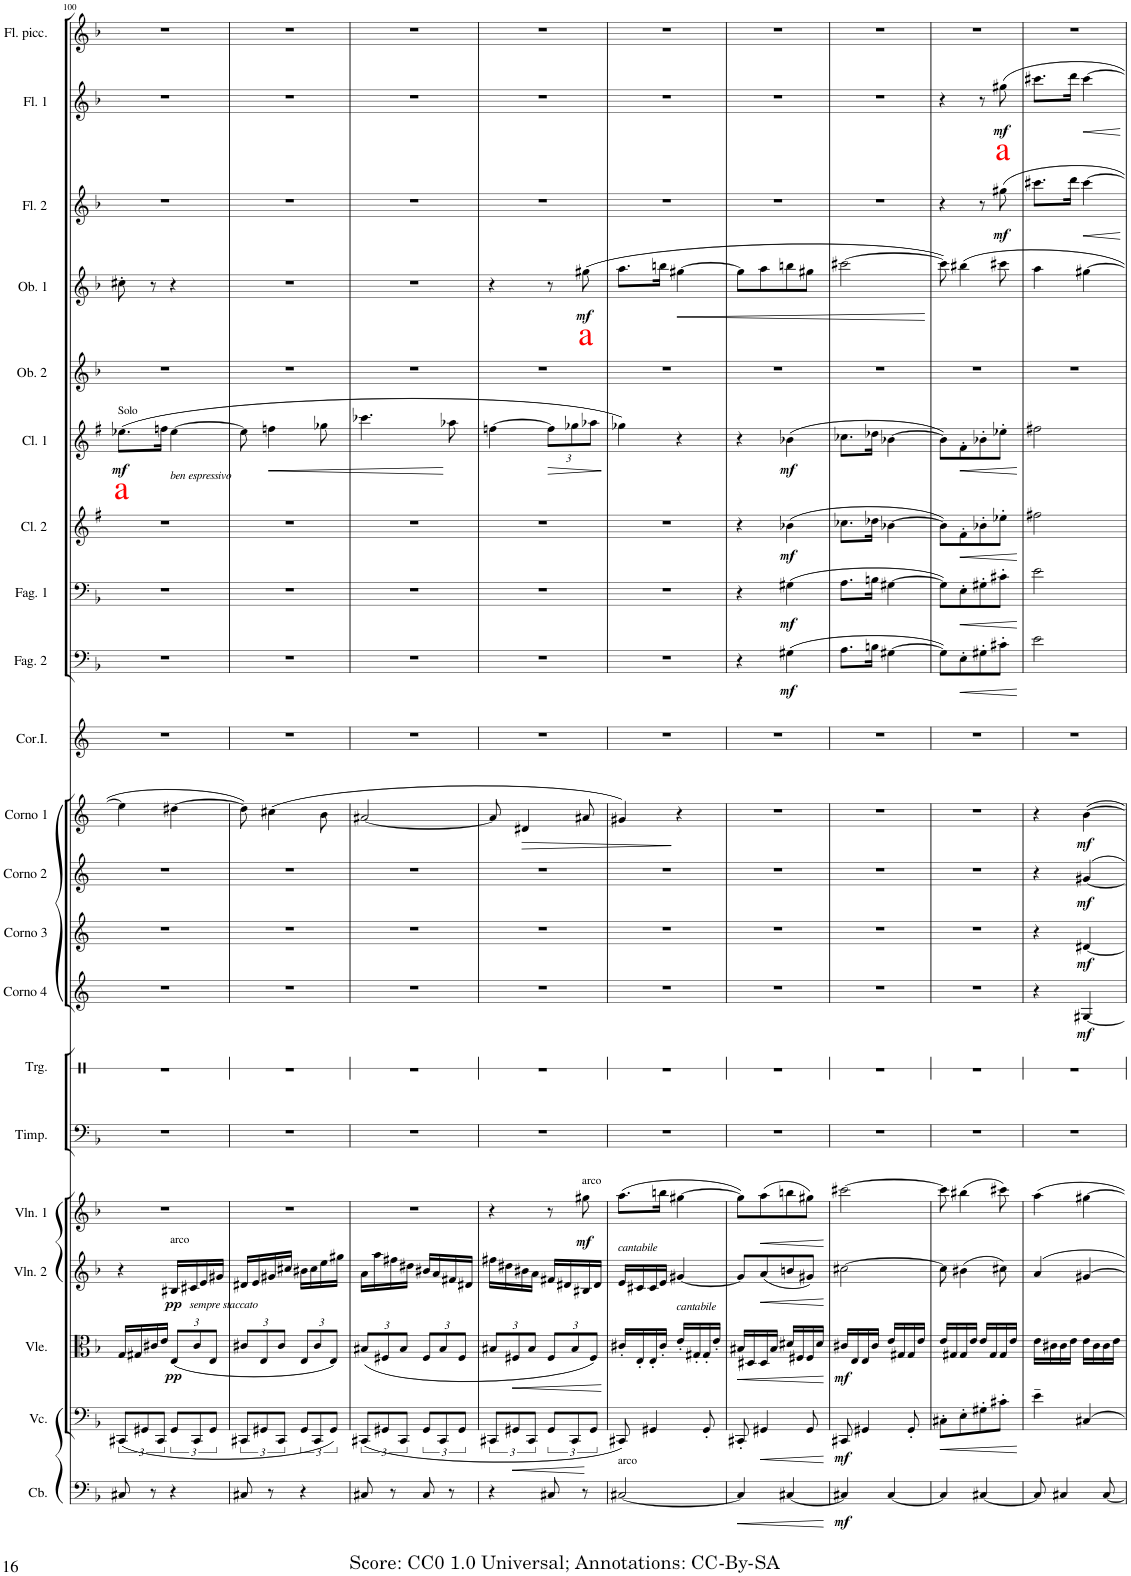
**kern	**dynam	**kern	**dynam	**kern	**dynam	**kern	**dynam	**kern	**dynam	**kern	**kern	**kern	**dynam	**kern	**dynam	**kern	**dynam	**kern	**dynam	**kern	**kern	**dynam	**kern	**dynam	**kern	**dynam	**kern	**text	**dynam	**kern	**kern	**text	**dynam	**kern	**dynam	**kern	**text	**dynam	**kern
*part21	*part21	*part20	*part20	*part19	*part19	*part18	*part18	*part17	*part17	*part16	*part15	*part14	*part14	*part13	*part13	*part12	*part12	*part11	*part11	*part10	*part9	*part9	*part8	*part8	*part7	*part7	*part6	*part6	*part6	*part5	*part4	*part4	*part4	*part3	*part3	*part2	*part2	*part2	*part1
*staff21	*staff21	*staff20	*staff20	*staff19	*staff19	*staff18	*staff18	*staff17	*staff17	*staff16	*staff15	*staff14	*staff14	*staff13	*staff13	*staff12	*staff12	*staff11	*staff11	*staff10	*staff9	*staff9	*staff8	*staff8	*staff7	*staff7	*staff6	*staff6	*staff6	*staff5	*staff4	*staff4	*staff4	*staff3	*staff3	*staff2	*staff2	*staff2	*staff1
*I"Contrabassi	*	*I"Violoncelli	*	*I"Viole	*	*I"Violini 2	*	*I"Violini  1	*	*I"Timpani	*I"Triangolo	*I"Corno in F 4	*	*I"Corno in F 3	*	*I"Corno in F 2	*	*I"Corno in F 1	*	*I"Corno Inglese	*I"Fagotto 2	*	*I"Fagotto 1	*	*I"Bb Clarinetto 2	*	*I"Bb Clarinetto 1	*	*	*I"Oboe 2	*I"Oboe 1	*	*	*I"Flauto 2	*	*I"Flauto 1	*	*	*I"Flauto Piccolo
*I'Cb.	*	*I'Vc.	*	*I'Vle.	*	*I'Vln. 2	*	*I'Vln. 1	*	*I'Timp.	*I'Trg.	*I'Corno 4	*	*I'Corno 3	*	*I'Corno 2	*	*I'Corno 1	*	*I'Cor.I.	*I'Fag. 2	*	*I'Fag. 1	*	*I'Cl. 2	*	*I'Cl. 1	*	*	*I'Ob. 2	*I'Ob. 1	*	*	*I'Fl. 2	*	*I'Fl. 1	*	*	*I'Fl. picc.
!!LO:PB:g=z
*clefF4	*	*clefF4	*	*clefC3	*	*clefG2	*	*clefG2	*	*clefF4	*clefX	*clefG2	*	*clefG2	*	*clefG2	*	*clefG2	*	*clefG2	*clefF4	*	*clefF4	*	*clefG2	*	*clefG2	*	*	*clefG2	*clefG2	*	*	*clefG2	*	*clefG2	*	*	*clefG2
*Trd7c12	*	*	*	*	*	*	*	*	*	*	*	*Trd4c7	*	*Trd4c7	*	*Trd4c7	*	*Trd4c7	*	*Trd4c7	*	*	*	*	*Trd1c2	*	*Trd1c2	*	*	*	*	*	*	*	*	*	*	*	*Trd-7c-12
*k[b-]	*	*k[b-]	*	*k[b-]	*	*k[b-]	*	*k[b-]	*	*k[b-]	*k[]	*k[]	*	*k[]	*	*k[]	*	*k[]	*	*k[]	*k[b-]	*	*k[b-]	*	*k[f#]	*	*k[f#]	*	*	*k[b-]	*k[b-]	*	*	*k[b-]	*	*k[b-]	*	*	*k[b-]
*M2/4	*	*M2/4	*	*M2/4	*	*M2/4	*	*M2/4	*	*M2/4	*M2/4	*M2/4	*	*M2/4	*	*M2/4	*	*M2/4	*	*M2/4	*M2/4	*	*M2/4	*	*M2/4	*	*M2/4	*	*	*M2/4	*M2/4	*	*	*M2/4	*	*M2/4	*	*	*M2/4
=100	=100	=100	=100	=100	=100	=100	=100	=100	=100	=100	=100	=100	=100	=100	=100	=100	=100	=100	=100	=100	=100	=100	=100	=100	=100	=100	=100	=100	=100	=100	=100	=100	=100	=100	=100	=100	=100	=100	=100
!	!	!	!	!	!	!	!	!	!	!	!	!	!	!	!	!	!	!	!	!	!	!	!	!	!	!	!LO:TX:a:t=Solo	!	!	!	!	!	!	!	!	!	!	!	!
!	!	!	!	!	!	!	!	!	!	!	!	!	!	!	!	!	!	!	!	!	!	!	!	!	!	!	!	!LO:LY:b:color=#FF0000	!LO:DY:b	!	!	!	!	!	!	!	!	!	!
8C#X/	.	(12CC#X/L	.	16G/LL	.	4r	.	2r	.	2r	2r	2r	.	2r	.	2r	.	4ee\]	.	2r	2r	.	2r	.	2r	.	(8.ee-X\L	a	mf	2r	8cc#X'\	.	.	2r	.	2r	.	.	2r
.	.	.	.	16G#X/	.	.	.	.	.	.	.	.	.	.	.	.	.	.	.	.	.	.	.	.	.	.	.	.	.	.	.	.	.	.	.	.	.	.	.
.	.	12GG#X/	.	.	.	.	.	.	.	.	.	.	.	.	.	.	.	.	.	.	.	.	.	.	.	.	.	.	.	.	.	.	.	.	.	.	.	.	.
8r	.	.	.	16c#X/	.	.	.	.	.	.	.	.	.	.	.	.	.	.	.	.	.	.	.	.	.	.	.	.	.	.	8r	.	.	.	.	.	.	.	.
.	.	12CC#/J	.	.	.	.	.	.	.	.	.	.	.	.	.	.	.	.	.	.	.	.	.	.	.	.	.	.	.	.	.	.	.	.	.	.	.	.	.
.	.	.	.	16e/JJ	.	.	.	.	.	.	.	.	.	.	.	.	.	.	.	.	.	.	.	.	.	.	16ffn\Jk	.	.	.	.	.	.	.	.	.	.	.	.
*	*	*	*	*Xbrackettup	*	*	*	*	*	*	*	*	*	*	*	*	*	*	*	*	*	*	*	*	*	*	*	*	*	*	*	*	*	*	*	*	*	*	*
!	!	!	!	!	!	!	!	!	!	!	!	!	!	!	!	!	!	!	!	!	!	!	!	!	!	!	!LO:TX:b:i:t=ben espressivo	!	!	!	!	!	!	!	!	!	!	!	!
!	!	!	!	!	!	!LO:TX:a:t=arco	!	!	!	!	!	!	!	!	!	!	!	!	!	!	!	!	!	!	!	!	!	!	!	!	!	!	!	!	!	!	!	!	!
!	!	!	!	!	!LO:DY:b	!	!LO:DY:b	!	!	!	!	!	!	!	!	!	!	!	!	!	!	!	!	!	!	!	!	!	!	!	!	!	!	!	!	!	!	!	!
4r	.	12GG#/L	.	(<12E/L	pp	16B#X'/LL	pp	.	.	.	.	.	.	.	.	.	.	[4dd#X\	.	.	.	.	.	.	.	.	[4ee-\	.	.	.	4r	.	.	.	.	.	.	.	.
!	!	!	!	!	!	!LO:TX:b:i:t=sempre staccato	!	!	!	!	!	!	!	!	!	!	!	!	!	!	!	!	!	!	!	!	!	!	!	!	!	!	!	!	!	!	!	!	!
.	.	.	.	.	.	16c#X'/	.	.	.	.	.	.	.	.	.	.	.	.	.	.	.	.	.	.	.	.	.	.	.	.	.	.	.	.	.	.	.	.	.
.	.	12CC#/	.	12c#/	.	.	.	.	.	.	.	.	.	.	.	.	.	.	.	.	.	.	.	.	.	.	.	.	.	.	.	.	.	.	.	.	.	.	.
.	.	.	.	.	.	16e'/	.	.	.	.	.	.	.	.	.	.	.	.	.	.	.	.	.	.	.	.	.	.	.	.	.	.	.	.	.	.	.	.	.
.	.	12GG#/J	.	12E/J	.	.	.	.	.	.	.	.	.	.	.	.	.	.	.	.	.	.	.	.	.	.	.	.	.	.	.	.	.	.	.	.	.	.	.
.	.	.	.	.	.	16g#X'/JJ	.	.	.	.	.	.	.	.	.	.	.	.	.	.	.	.	.	.	.	.	.	.	.	.	.	.	.	.	.	.	.	.	.
=101	=101	=101	=101	=101	=101	=101	=101	=101	=101	=101	=101	=101	=101	=101	=101	=101	=101	=101	=101	=101	=101	=101	=101	=101	=101	=101	=101	=101	=101	=101	=101	=101	=101	=101	=101	=101	=101	=101	=101
8C#X/	.	12CC#X/L	.	12c#X/L	.	16d#X'/LL	.	2r	.	2r	2r	2r	.	2r	.	2r	.	8dd#\]	.	2r	2r	.	2r	.	2r	.	8ee-\]	.	.	2r	2r	.	.	2r	.	2r	.	.	2r
.	.	.	.	.	.	16e'/	.	.	.	.	.	.	.	.	.	.	.	.	.	.	.	.	.	.	.	.	.	.	.	.	.	.	.	.	.	.	.	.	.
.	.	12GG#X/	.	12E/	.	.	.	.	.	.	.	.	.	.	.	.	.	.	.	.	.	.	.	.	.	.	.	.	.	.	.	.	.	.	.	.	.	.	.
!	!	!	!	!	!	!	!	!	!	!	!	!	!	!	!	!	!	!	!	!	!	!	!	!	!	!	!	!	!LO:HP:b	!	!	!	!	!	!	!	!	!	!
8r	.	.	.	.	.	16g#X'/	.	.	.	.	.	.	.	.	.	.	.	(4cc#X\	.	.	.	.	.	.	.	.	4ffn\	.	<	.	.	.	.	.	.	.	.	.	.
.	.	12CC#/J	.	12c#/J	.	.	.	.	.	.	.	.	.	.	.	.	.	.	.	.	.	.	.	.	.	.	.	.	.	.	.	.	.	.	.	.	.	.	.
.	.	.	.	.	.	16cc#X'/JJ	.	.	.	.	.	.	.	.	.	.	.	.	.	.	.	.	.	.	.	.	.	.	.	.	.	.	.	.	.	.	.	.	.
4r	.	12GG#/L	.	12E/L	.	16b#X'\LL	.	.	.	.	.	.	.	.	.	.	.	.	.	.	.	.	.	.	.	.	.	.	.	.	.	.	.	.	.	.	.	.	.
.	.	.	.	.	.	16cc#'\	.	.	.	.	.	.	.	.	.	.	.	.	.	.	.	.	.	.	.	.	.	.	.	.	.	.	.	.	.	.	.	.	.
.	.	12CC#/	.	12c#/	.	.	.	.	.	.	.	.	.	.	.	.	.	.	.	.	.	.	.	.	.	.	.	.	.	.	.	.	.	.	.	.	.	.	.
.	.	.	.	.	.	16ee'\	.	.	.	.	.	.	.	.	.	.	.	8b\	.	.	.	.	.	.	.	.	8gg-X\	.	.	.	.	.	.	.	.	.	.	.	.
.	.	12GG#/J)	.	12E/J)	.	.	.	.	.	.	.	.	.	.	.	.	.	.	.	.	.	.	.	.	.	.	.	.	.	.	.	.	.	.	.	.	.	.	.
.	.	.	.	.	.	16gg#X'\JJ	.	.	.	.	.	.	.	.	.	.	.	.	.	.	.	.	.	.	.	.	.	.	.	.	.	.	.	.	.	.	.	.	.
=102	=102	=102	=102	=102	=102	=102	=102	=102	=102	=102	=102	=102	=102	=102	=102	=102	=102	=102	=102	=102	=102	=102	=102	=102	=102	=102	=102	=102	=102	=102	=102	=102	=102	=102	=102	=102	=102	=102	=102
8C#X/	.	(12CC#X/L	.	(<12B#X/L	.	16a'\LL	.	2r	.	2r	2r	2r	.	2r	.	2r	.	[2a#X/	.	2r	2r	.	2r	.	2r	.	4.ccc-X\	.	.	2r	2r	.	.	2r	.	2r	.	.	2r
.	.	.	.	.	.	16aa'\	.	.	.	.	.	.	.	.	.	.	.	.	.	.	.	.	.	.	.	.	.	.	.	.	.	.	.	.	.	.	.	.	.
.	.	12GG#X/	.	12F#X/	.	.	.	.	.	.	.	.	.	.	.	.	.	.	.	.	.	.	.	.	.	.	.	.	.	.	.	.	.	.	.	.	.	.	.
8r	.	.	.	.	.	16ff#X'\	.	.	.	.	.	.	.	.	.	.	.	.	.	.	.	.	.	.	.	.	.	.	.	.	.	.	.	.	.	.	.	.	.
.	.	12CC#/J	.	12B#/J	.	.	.	.	.	.	.	.	.	.	.	.	.	.	.	.	.	.	.	.	.	.	.	.	.	.	.	.	.	.	.	.	.	.	.
.	.	.	.	.	.	16dd#X'\JJ	.	.	.	.	.	.	.	.	.	.	.	.	.	.	.	.	.	.	.	.	.	.	.	.	.	.	.	.	.	.	.	.	.
8C#/	.	12GG#/L	.	12F#/L	.	16b#X'/LL	.	.	.	.	.	.	.	.	.	.	.	.	.	.	.	.	.	.	.	.	.	.	.	.	.	.	.	.	.	.	.	.	.
.	.	.	.	.	.	16a'/	.	.	.	.	.	.	.	.	.	.	.	.	.	.	.	.	.	.	.	.	.	.	.	.	.	.	.	.	.	.	.	.	.
.	.	12CC#/	.	12B#/	.	.	.	.	.	.	.	.	.	.	.	.	.	.	.	.	.	.	.	.	.	.	.	.	.	.	.	.	.	.	.	.	.	.	.
8r	.	.	.	.	.	16f#X'/	.	.	.	.	.	.	.	.	.	.	.	.	.	.	.	.	.	.	.	.	8aa-X\	.	[	.	.	.	.	.	.	.	.	.	.
.	.	12GG#/J	.	12F#/J	.	.	.	.	.	.	.	.	.	.	.	.	.	.	.	.	.	.	.	.	.	.	.	.	.	.	.	.	.	.	.	.	.	.	.
.	.	.	.	.	.	16d#X'/JJ	.	.	.	.	.	.	.	.	.	.	.	.	.	.	.	.	.	.	.	.	.	.	.	.	.	.	.	.	.	.	.	.	.
=103	=103	=103	=103	=103	=103	=103	=103	=103	=103	=103	=103	=103	=103	=103	=103	=103	=103	=103	=103	=103	=103	=103	=103	=103	=103	=103	=103	=103	=103	=103	=103	=103	=103	=103	=103	=103	=103	=103	=103
4r	.	12CC#X/L	.	12B#X/L	.	16ff#X'\LL	.	4r	.	2r	2r	2r	.	2r	.	2r	.	8a#/]	.	2r	2r	.	2r	.	2r	.	[4ffn\	.	.	2r	4r	.	.	2r	.	2r	.	.	2r
.	.	.	.	.	.	16dd#X'\	.	.	.	.	.	.	.	.	.	.	.	.	.	.	.	.	.	.	.	.	.	.	.	.	.	.	.	.	.	.	.	.	.
!	!	!	!LO:HP:b	!	!LO:HP:b	!	!	!	!	!	!	!	!	!	!	!	!	!	!	!	!	!	!	!	!	!	!	!	!	!	!	!	!	!	!	!	!	!	!
.	.	12GG#X/	<	12F#X/	<	.	.	.	.	.	.	.	.	.	.	.	.	.	.	.	.	.	.	.	.	.	.	.	.	.	.	.	.	.	.	.	.	.	.
!	!	!	!	!	!	!	!	!	!	!	!	!	!	!	!	!	!	!	!LO:HP:b	!	!	!	!	!	!	!	!	!	!	!	!	!	!	!	!	!	!	!	!
.	.	.	.	.	.	16b#X'\	.	.	.	.	.	.	.	.	.	.	.	4d#X/	>	.	.	.	.	.	.	.	.	.	.	.	.	.	.	.	.	.	.	.	.
.	.	12CC#/J	.	12B#/J	.	.	.	.	.	.	.	.	.	.	.	.	.	.	.	.	.	.	.	.	.	.	.	.	.	.	.	.	.	.	.	.	.	.	.
.	.	.	.	.	.	16a'\JJ	.	.	.	.	.	.	.	.	.	.	.	.	.	.	.	.	.	.	.	.	.	.	.	.	.	.	.	.	.	.	.	.	.
*	*	*	*	*	*	*	*	*	*	*	*	*	*	*	*	*	*	*	*	*	*	*	*	*	*	*	*Xbrackettup	*	*	*	*	*	*	*	*	*	*	*	*
!	!	!	!	!	!	!	!	!	!	!	!	!	!	!	!	!	!	!	!	!	!	!	!	!	!	!	!	!	!LO:HP:b	!	!	!	!	!	!	!	!	!	!
8C#X/	.	12GG#/L	.	12F#/L	.	16f#X'/LL	.	8r	.	.	.	.	.	.	.	.	.	.	.	.	.	.	.	.	.	.	12ff\L]	.	>	.	8r	.	.	.	.	.	.	.	.
.	.	.	.	.	.	16d#X'/	.	.	.	.	.	.	.	.	.	.	.	.	.	.	.	.	.	.	.	.	.	.	.	.	.	.	.	.	.	.	.	.	.
.	.	12CC#/	.	12B#/	.	.	.	.	.	.	.	.	.	.	.	.	.	.	.	.	.	.	.	.	.	.	12gg-X\	.	.	.	.	.	.	.	.	.	.	.	.
!	!	!	!	!	!	!	!	!LO:TX:a:t=arco	!	!	!	!	!	!	!	!	!	!	!	!	!	!	!	!	!	!	!	!	!	!	!	!	!	!	!	!	!	!	!
!	!	!	!	!	!	!	!	!	!LO:DY:b	!	!	!	!	!	!	!	!	!	!	!	!	!	!	!	!	!	!	!	!	!	!	!LO:LY:b:color=#FF0000	!LO:DY:b	!	!	!	!	!	!
8r	.	.	.	.	.	16B#X'/	.	8gg#X\	mf	.	.	.	.	.	.	.	.	8a#X/	.	.	.	.	.	.	.	.	.	.	.	.	(8gg#X\	a	mf	.	.	.	.	.	.
.	.	12GG#/J	[	12F#/J)	.	.	.	.	.	.	.	.	.	.	.	.	.	.	.	.	.	.	.	.	.	.	12aa-X\J	.	.	.	.	.	.	.	.	.	.	.	.
.	.	.	.	.	.	16d#'/JJ	.	.	.	.	.	.	.	.	.	.	.	.	.	.	.	.	.	.	.	.	.	.	.	.	.	.	.	.	.	.	.	.	.
.	.	.	.	.	[	.	.	.	.	.	.	.	.	.	.	.	.	.	.	.	.	.	.	.	.	.	.	.	]	.	.	.	.	.	.	.	.	.	.
=104	=104	=104	=104	=104	=104	=104	=104	=104	=104	=104	=104	=104	=104	=104	=104	=104	=104	=104	=104	=104	=104	=104	=104	=104	=104	=104	=104	=104	=104	=104	=104	=104	=104	=104	=104	=104	=104	=104	=104
!	!	!	!	!	!	!	!	!LO:TX:b:i:t=cantabile	!	!	!	!	!	!	!	!	!	!	!	!	!	!	!	!	!	!	!	!	!	!	!	!	!	!	!	!	!	!	!
!LO:TX:a:t=arco	!	!	!	!	!	!	!	!	!	!	!	!	!	!	!	!	!	!	!	!	!	!	!	!	!	!	!	!	!	!	!	!	!	!	!	!	!	!	!
[2C#X/	.	8CC#X/)	.	16c#X'/LL	.	16e'/LL	.	(8.aa\L	.	2r	2r	2r	.	2r	.	2r	.	4g#X/)	.	2r	2r	.	2r	.	2r	.	4gg-X\)	.	.	2r	8.aa\L	.	.	2r	.	2r	.	.	2r
.	.	.	.	16E'/	.	16c#X'/	.	.	.	.	.	.	.	.	.	.	.	.	.	.	.	.	.	.	.	.	.	.	.	.	.	.	.	.	.	.	.	.	.
.	.	4GG#X/	.	16E'/	.	16c#'/	.	.	.	.	.	.	.	.	.	.	.	.	.	.	.	.	.	.	.	.	.	.	.	.	.	.	.	.	.	.	.	.	.
.	.	.	.	16c#'/JJ	.	16e'/JJ	.	16bbn\Jk	.	.	.	.	.	.	.	.	.	.	.	.	.	.	.	.	.	.	.	.	.	.	16bbn\Jk	.	.	.	.	.	.	.	.
!	!	!	!	!	!	!LO:TX:b:i:t=cantabile	!	!	!	!	!	!	!	!	!	!	!	!	!	!	!	!	!	!	!	!	!	!	!	!	!	!	!	!	!	!	!	!	!
!	!	!	!	!	!	!	!	!	!	!	!	!	!	!	!	!	!	!	!	!	!	!	!	!	!	!	!	!	!	!	!	!	!LO:HP:b	!	!	!	!	!	!
.	.	.	.	16e'/LL	.	[4g#X/	.	[4gg#X\	.	.	.	.	.	.	.	.	.	4r	]	.	.	.	.	.	.	.	4r	.	.	.	[4gg#X\	.	<	.	.	.	.	.	.
.	.	.	.	16G#X'/	.	.	.	.	.	.	.	.	.	.	.	.	.	.	.	.	.	.	.	.	.	.	.	.	.	.	.	.	.	.	.	.	.	.	.
.	.	8GG#'/	.	16G#'/	.	.	.	.	.	.	.	.	.	.	.	.	.	.	.	.	.	.	.	.	.	.	.	.	.	.	.	.	.	.	.	.	.	.	.
.	.	.	.	16e'/JJ	.	.	.	.	.	.	.	.	.	.	.	.	.	.	.	.	.	.	.	.	.	.	.	.	.	.	.	.	.	.	.	.	.	.	.
=105	=105	=105	=105	=105	=105	=105	=105	=105	=105	=105	=105	=105	=105	=105	=105	=105	=105	=105	=105	=105	=105	=105	=105	=105	=105	=105	=105	=105	=105	=105	=105	=105	=105	=105	=105	=105	=105	=105	=105
!	!LO:HP:b	!	!	!	!LO:HP:b	!	!	!	!	!	!	!	!	!	!	!	!	!	!	!	!	!	!	!	!	!	!	!	!	!	!	!	!	!	!	!	!	!	!
4C#/]	<	8CC#X'/	.	16B#X/LL	<	8g#/L]	.	8gg#\L])	.	2r	2r	2r	.	2r	.	2r	.	2r	.	2r	4r	.	4r	.	4r	.	4r	.	.	2r	8gg#\L]	.	.	2r	.	2r	.	.	2r
.	.	.	.	16D#X/	.	.	.	.	.	.	.	.	.	.	.	.	.	.	.	.	.	.	.	.	.	.	.	.	.	.	.	.	.	.	.	.	.	.	.
!	!	!	!LO:HP:b	!	!	!	!LO:HP:b	!	!LO:HP:b	!	!	!	!	!	!	!	!	!	!	!	!	!	!	!	!	!	!	!	!	!	!	!	!	!	!	!	!	!	!
.	.	4GG#X/	<	16D#/	.	(8a/	<	(8aa\	<	.	.	.	.	.	.	.	.	.	.	.	.	.	.	.	.	.	.	.	.	.	8aa\	.	.	.	.	.	.	.	.
.	.	.	.	16B#/JJ	.	.	.	.	.	.	.	.	.	.	.	.	.	.	.	.	.	.	.	.	.	.	.	.	.	.	.	.	.	.	.	.	.	.	.
!	!	!	!	!	!	!	!	!	!	!	!	!	!	!	!	!	!	!	!	!	!	!LO:DY:b	!	!LO:DY:b	!	!LO:DY:b	!	!	!LO:DY:b	!	!	!	!	!	!	!	!	!	!
[4C#X/	.	.	.	16d#X/LL	.	8bn/	.	8bbn\	.	.	.	.	.	.	.	.	.	.	.	.	(4G#X\	mf	(4G#X\	mf	(4b-X\	mf	(4b-X\	.	mf	.	8bbn\	.	.	.	.	.	.	.	.
.	.	.	.	16F#X/	.	.	.	.	.	.	.	.	.	.	.	.	.	.	.	.	.	.	.	.	.	.	.	.	.	.	.	.	.	.	.	.	.	.	.
.	.	8GG#/	.	16F#/	.	8g#X/J)	.	8gg#X\J)	.	.	.	.	.	.	.	.	.	.	.	.	.	.	.	.	.	.	.	.	.	.	8gg#X\J	.	.	.	.	.	.	.	.
.	.	.	.	16d#/JJ	.	.	.	.	.	.	.	.	.	.	.	.	.	.	.	.	.	.	.	.	.	.	.	.	.	.	.	.	.	.	.	.	.	.	.
.	[	.	[	.	[	.	[	.	[	.	.	.	.	.	.	.	.	.	.	.	.	.	.	.	.	.	.	.	.	.	.	.	.	.	.	.	.	.	.
=106	=106	=106	=106	=106	=106	=106	=106	=106	=106	=106	=106	=106	=106	=106	=106	=106	=106	=106	=106	=106	=106	=106	=106	=106	=106	=106	=106	=106	=106	=106	=106	=106	=106	=106	=106	=106	=106	=106	=106
!	!LO:DY:b	!	!LO:DY:b	!	!LO:DY:b	!	!	!	!	!	!	!	!	!	!	!	!	!	!	!	!	!	!	!	!	!	!	!	!	!	!	!	!	!	!	!	!	!	!
4C#X/]	mf	8CC#X/	mf	16c#X/LL	mf	[2cc#X\	.	[2ccc#X\	.	2r	2r	2r	.	2r	.	2r	.	2r	.	2r	8.A\L	.	8.A\L	.	8.cc-X\L	.	8.cc-X\L	.	.	2r	[2ccc#X\	.	.	2r	.	2r	.	.	2r
.	.	.	.	16E/	.	.	.	.	.	.	.	.	.	.	.	.	.	.	.	.	.	.	.	.	.	.	.	.	.	.	.	.	.	.	.	.	.	.	.
.	.	4GG#X/	.	16E/	.	.	.	.	.	.	.	.	.	.	.	.	.	.	.	.	.	.	.	.	.	.	.	.	.	.	.	.	.	.	.	.	.	.	.
.	.	.	.	16c#/JJ	.	.	.	.	.	.	.	.	.	.	.	.	.	.	.	.	16Bn\Jk	.	16Bn\Jk	.	16dd-X\Jk	.	16dd-X\Jk	.	.	.	.	.	.	.	.	.	.	.	.
[4C#/	.	.	.	16e/LL	.	.	.	.	.	.	.	.	.	.	.	.	.	.	.	.	[4G#X\	.	[4G#X\	.	[4b-X\	.	[4b-X\	.	.	.	.	.	.	.	.	.	.	.	.
.	.	.	.	16G#X/	.	.	.	.	.	.	.	.	.	.	.	.	.	.	.	.	.	.	.	.	.	.	.	.	.	.	.	.	.	.	.	.	.	.	.
.	.	8GG#'/	.	16G#/	.	.	.	.	.	.	.	.	.	.	.	.	.	.	.	.	.	.	.	.	.	.	.	.	.	.	.	.	.	.	.	.	.	.	.
.	.	.	.	16e/JJ	.	.	.	.	.	.	.	.	.	.	.	.	.	.	.	.	.	.	.	.	.	.	.	.	.	.	.	.	.	.	.	.	.	.	.
.	.	.	.	.	.	.	.	.	.	.	.	.	.	.	.	.	.	.	.	.	.	.	.	.	.	.	.	.	.	.	.	.	[	.	.	.	.	.	.
=107	=107	=107	=107	=107	=107	=107	=107	=107	=107	=107	=107	=107	=107	=107	=107	=107	=107	=107	=107	=107	=107	=107	=107	=107	=107	=107	=107	=107	=107	=107	=107	=107	=107	=107	=107	=107	=107	=107	=107
!	!	!	!LO:HP:b	!	!	!	!	!	!	!	!	!	!	!	!	!	!	!	!	!	!	!	!	!	!	!	!	!	!	!	!	!	!	!	!	!	!	!	!
4C#/]	.	8C#X'\L	<	16e/LL	.	8cc#\]	.	8ccc#\]	.	2r	2r	2r	.	2r	.	2r	.	2r	.	2r	8G#\L])	.	8G#\L])	.	8b-\L])	.	8b-\L])	.	.	2r	8ccc#\])	.	.	4r	.	4r	.	.	2r
.	.	.	.	16G#X/	.	.	.	.	.	.	.	.	.	.	.	.	.	.	.	.	.	.	.	.	.	.	.	.	.	.	.	.	.	.	.	.	.	.	.
!	!	!	!	!	!	!	!	!	!	!	!	!	!	!	!	!	!	!	!	!	!	!LO:HP:b	!	!LO:HP:b	!	!LO:HP:b	!	!	!LO:HP:b	!	!	!	!	!	!	!	!	!	!
.	.	8E'\	.	16G#/	.	(4b#X\	.	(4bb#X\	.	.	.	.	.	.	.	.	.	.	.	.	8E'\	<	8E'\	<	8f#'\	<	8f#'\	.	<	.	4bb#X\	.	.	.	.	.	.	.	.
.	.	.	.	16e/JJ	.	.	.	.	.	.	.	.	.	.	.	.	.	.	.	.	.	.	.	.	.	.	.	.	.	.	.	.	.	.	.	.	.	.	.
[4C#X/	.	8G#X'\	.	16e/LL	.	.	.	.	.	.	.	.	.	.	.	.	.	.	.	.	8G#X'\	.	8G#X'\	.	8b-X'\	.	8b-X'\	.	.	.	.	.	.	8r	.	8r	.	.	.
.	.	.	.	16G#/	.	.	.	.	.	.	.	.	.	.	.	.	.	.	.	.	.	.	.	.	.	.	.	.	.	.	.	.	.	.	.	.	.	.	.
!	!	!	!	!	!	!	!	!	!	!	!	!	!	!	!	!	!	!	!	!	!	!	!	!	!	!	!	!	!	!	!	!	!	!	!LO:DY:b	!	!LO:LY:b:color=#FF0000	!LO:DY:b	!
.	.	8c#X'\J	.	16G#/	.	8cc#X\)	.	8ccc#X\)	.	.	.	.	.	.	.	.	.	.	.	.	8c#X'\J	.	8c#X'\J	.	8ee-X'\J	.	8ee-X'\J	.	.	.	8ccc#X\	.	.	8gg#X\	mf	8gg#X\	a	mf	.
.	.	.	.	16e/JJ	.	.	.	.	.	.	.	.	.	.	.	.	.	.	.	.	.	.	.	.	.	.	.	.	.	.	.	.	.	.	.	.	.	.	.
.	.	.	[	.	.	.	.	.	.	.	.	.	.	.	.	.	.	.	.	.	.	[	.	[	.	[	.	.	[	.	.	.	.	.	.	.	.	.	.
=108	=108	=108	=108	=108	=108	=108	=108	=108	=108	=108	=108	=108	=108	=108	=108	=108	=108	=108	=108	=108	=108	=108	=108	=108	=108	=108	=108	=108	=108	=108	=108	=108	=108	=108	=108	=108	=108	=108	=108
8C#/]	.	4e~\	.	16e\LL	.	4a/	.	4aa\	.	2r	2r	4r	.	4r	.	4r	.	4r	.	2r	2e\	.	2e\	.	2ff#X\	.	2ff#X\	.	.	2r	4aa\	.	.	8.ccc#X\L	.	8.ccc#X\L	.	.	2r
.	.	.	.	16c#X\	.	.	.	.	.	.	.	.	.	.	.	.	.	.	.	.	.	.	.	.	.	.	.	.	.	.	.	.	.	.	.	.	.	.	.
4C#X/	.	.	.	16c#\	.	.	.	.	.	.	.	.	.	.	.	.	.	.	.	.	.	.	.	.	.	.	.	.	.	.	.	.	.	.	.	.	.	.	.
.	.	.	.	16e\JJ	.	.	.	.	.	.	.	.	.	.	.	.	.	.	.	.	.	.	.	.	.	.	.	.	.	.	.	.	.	16ddd\Jk	.	16ddd\Jk	.	.	.
!	!	!	!	!	!	!	!	!	!	!	!	!	!LO:DY:b	!	!LO:DY:b	!	!LO:DY:b	!	!LO:DY:b	!	!	!	!	!	!	!	!	!	!	!	!	!	!	!	!LO:HP:b	!	!	!LO:HP:b	!
.	.	[4C#X/	.	16e\LL	.	[4g#X/	.	[4gg#X\	.	.	.	[4G#X/	mf	[4d#X/	mf	[4g#X/	mf	[4b\	mf	.	.	.	.	.	.	.	.	.	.	.	[4gg#X\	.	.	[4ccc#\	<	[4ccc#\	.	<	.
.	.	.	.	16c#\	.	.	.	.	.	.	.	.	.	.	.	.	.	.	.	.	.	.	.	.	.	.	.	.	.	.	.	.	.	.	.	.	.	.	.
[8C#/	.	.	.	16c#\	.	.	.	.	.	.	.	.	.	.	.	.	.	.	.	.	.	.	.	.	.	.	.	.	.	.	.	.	.	.	.	.	.	.	.
.	.	.	.	16e\JJ	.	.	.	.	.	.	.	.	.	.	.	.	.	.	.	.	.	.	.	.	.	.	.	.	.	.	.	.	.	.	.	.	.	.	.
.	.	.	.	.	.	.	.	.	.	.	.	.	.	.	.	.	.	.	.	.	.	.	.	.	.	.	.	.	.	.	.	.	.	.	[	.	.	[	.
=	=	=	=	=	=	=	=	=	=	=	=	=	=	=	=	=	=	=	=	=	=	=	=	=	=	=	=	=	=	=	=	=	=	=	=	=	=	=	=
*-	*-	*-	*-	*-	*-	*-	*-	*-	*-	*-	*-	*-	*-	*-	*-	*-	*-	*-	*-	*-	*-	*-	*-	*-	*-	*-	*-	*-	*-	*-	*-	*-	*-	*-	*-	*-	*-	*-	*-
